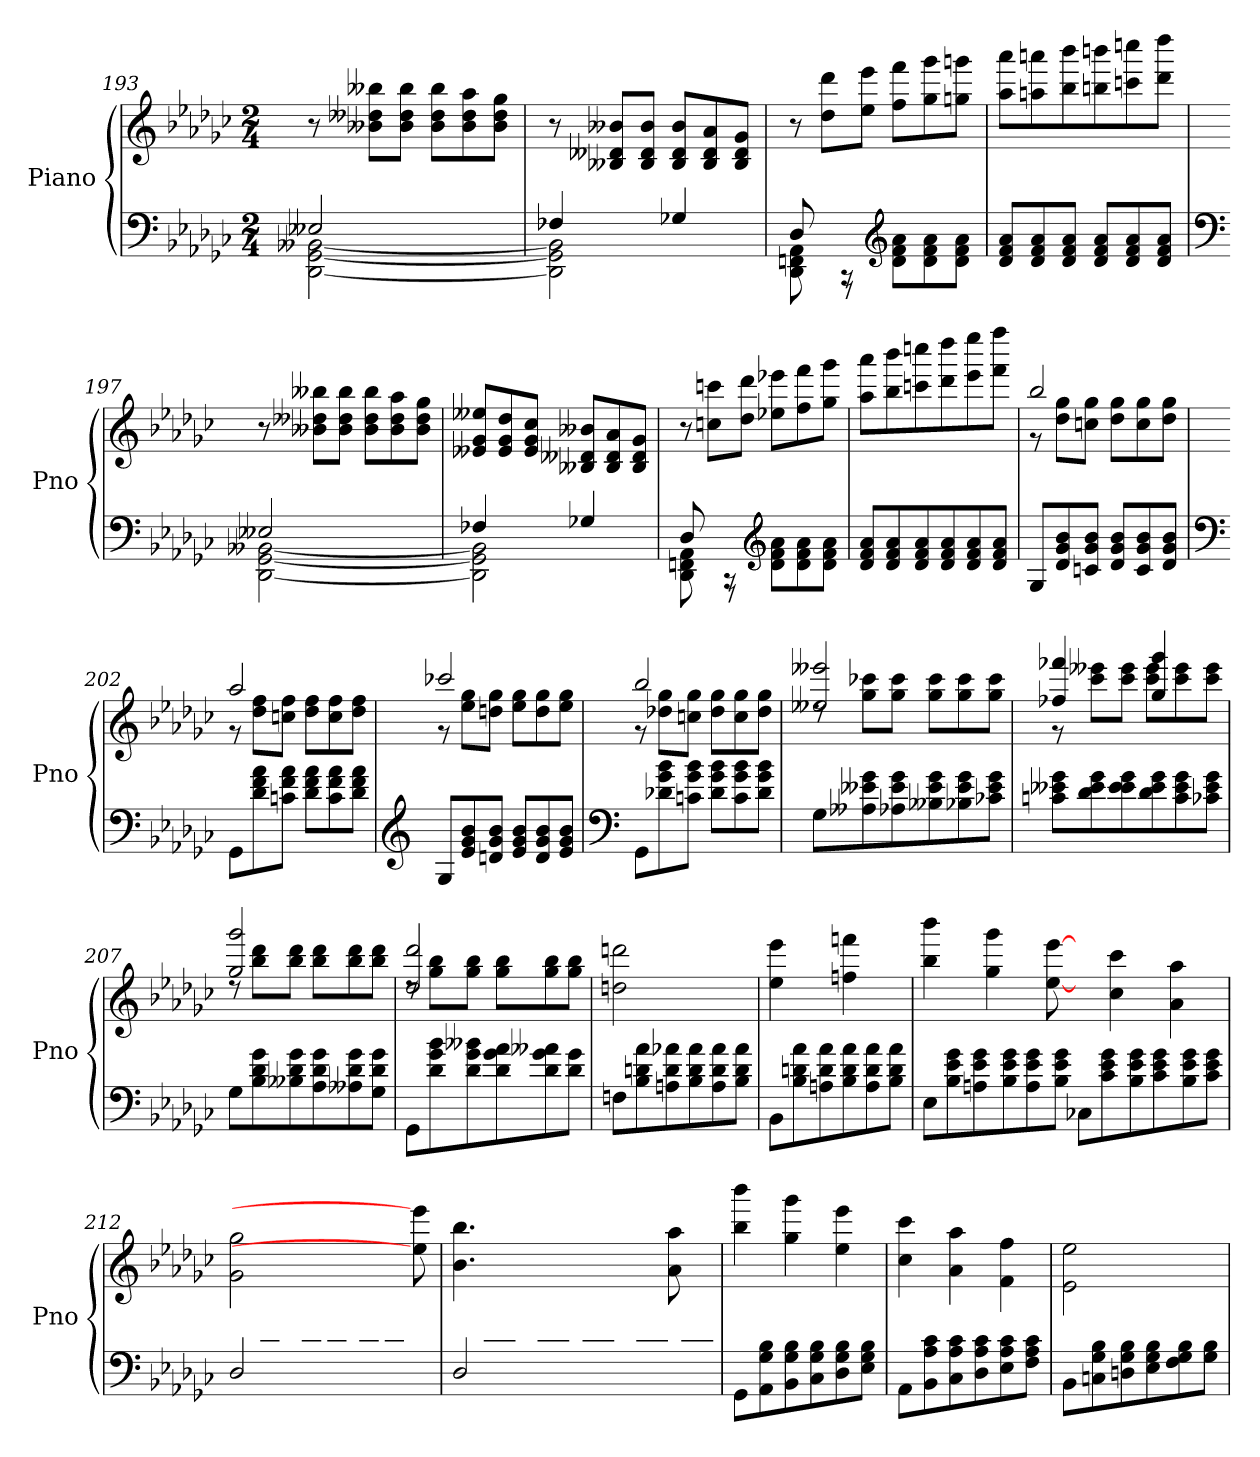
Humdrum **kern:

**kern	**kern
*part1	*part1
*staff2	*staff1
*I"Piano	*
*I'Pno	*
!!LO:LB:g=z
*clefF4	*clefG2
*k[b-e-a-d-g-c-]	*k[b-e-a-d-g-c-]
*M2/4	*M2/4
=193	=193
*^	*
*	*	*Xtuplet
2E--X/	[2DD-\ [2GG-\ [2BB--X\	12r
.	.	12b--X\ 12dd--X\ 12bb--X\L
.	.	12b--\ 12dd--\ 12bb--\J
.	.	12b--\ 12dd--\ 12bb--\L
.	.	12b--\ 12dd--\ 12aa-\
.	.	12b--\ 12dd--\ 12gg-\J
=194	=194	=194
4F-X/	2DD-\] 2GG-\] 2BB--\]	12r
.	.	12B--X/ 12d--X/ 12b--X/L
.	.	12B--/ 12d--/ 12b--/J
4G-X/	.	12B--/ 12d--/ 12b--/L
.	.	12B--/ 12d--/ 12a-/
.	.	12B--/ 12d--/ 12g-/J
=195	=195	=195
8D-/	8DD-\ 8FFn\ 8AA-\	12r
.	.	12dd-\ 12ddd-\L
8rAAA	8rCC	.
.	.	12ee-\ 12eee-\J
*clefG2	*	*
*Xtuplet	*	*
12d-\ 12f\ 12a-\L	4ryy	12ff\ 12fff\L
12d-\ 12f\ 12a-\	.	12gg-\ 12ggg-\
12d-\ 12f\ 12a-\J	.	12ggn\ 12gggn\J
*v	*v	*
=196	=196
12d-/ 12f/ 12a-/L	12aa-\ 12aaa-\L
12d-/ 12f/ 12a-/	12aan\ 12aaan\
12d-/ 12f/ 12a-/J	12bb-\ 12bbb-\
12d-/ 12f/ 12a-/L	12bbn\ 12bbbn\
12d-/ 12f/ 12a-/	12cccn\ 12ccccn\
12d-/ 12f/ 12a-/J	12ddd-\ 12dddd-\J
=197	=197
*clefF4	*
*^	*
2E--X/	[2DD-\ [2GG-\ [2BB--X\	12r
.	.	12b--X\ 12dd--X\ 12bb--X\L
.	.	12b--\ 12dd--\ 12bb--\J
.	.	12b--\ 12dd--\ 12bb--\L
.	.	12b--\ 12dd--\ 12aa-\
.	.	12b--\ 12dd--\ 12gg-\J
!!LO:LB:g=z
=198	=198	=198
4F-X/	2DD-\] 2GG-\] 2BB--\]	12e--X/ 12g-/ 12ee--X/L
.	.	12e--/ 12g-/ 12dd-/
.	.	12e--/ 12g-/ 12cc-/J
4G-X/	.	12B--X/ 12d--X/ 12b--X/L
.	.	12B--/ 12d--/ 12a-/
.	.	12B--/ 12d--/ 12g-/J
=199	=199	=199
8D-/	8DD-\ 8FFn\ 8AA-\	12r
.	.	12ccn\ 12cccn\L
8rAAA	8rCC	.
.	.	12dd-\ 12ddd-\J
*clefG2	*	*
12d-\ 12f\ 12a-\L	4ryy	12ee-X\ 12eee-X\L
12d-\ 12f\ 12a-\	.	12ff\ 12fff\
12d-\ 12f\ 12a-\J	.	12gg-\ 12ggg-\J
*v	*v	*
=200	=200
12d-/ 12f/ 12a-/L	12aa-\ 12aaa-\L
12d-/ 12f/ 12a-/	12bb-\ 12bbb-\
12d-/ 12f/ 12a-/	12cccn\ 12ccccn\
12d-/ 12f/ 12a-/	12ddd-\ 12dddd-\
12d-/ 12f/ 12a-/	12eee-\ 12eeee-\
12d-/ 12f/ 12a-/J	12fff\ 12ffff\J
=201	=201
*	*^
12G-/L	2bb-/	12r
12d-/ 12g-/ 12b-/	.	12dd-\ 12gg-\L
12cn/ 12g-/ 12b-/J	.	12ccn\ 12gg-\J
12d-/ 12g-/ 12b-/L	.	12dd-\ 12gg-\L
12c/ 12g-/ 12b-/	.	12cc\ 12gg-\
12d-/ 12g-/ 12b-/J	.	12dd-\ 12gg-\J
=202	=202	=202
*clefF4	*	*
12GG-\L	2aa-/	12r
12d-\ 12f\ 12a-\	.	12dd-\ 12ff\L
12cn\ 12f\ 12a-\J	.	12ccn\ 12ff\J
12d-\ 12f\ 12a-\L	.	12dd-\ 12ff\L
12c\ 12f\ 12a-\	.	12cc\ 12ff\
12d-\ 12f\ 12a-\J	.	12dd-\ 12ff\J
!!LO:LB:g=z	!!
=203	=203	=203
*clefG2	*	*
12G-/L	2ccc-X/	12r
12e-/ 12g-/ 12b-/	.	12ee-\ 12gg-\L
12dn/ 12g-/ 12b-/J	.	12ddn\ 12gg-\J
12e-/ 12g-/ 12b-/L	.	12ee-\ 12gg-\L
12d/ 12g-/ 12b-/	.	12dd\ 12gg-\
12e-/ 12g-/ 12b-/J	.	12ee-\ 12gg-\J
=204	=204	=204
*clefF4	*	*
12GG-\L	2bb-/	12r
12d-X\ 12g-\ 12b-\	.	12dd-X\ 12gg-\L
12cn\ 12g-\ 12b-\J	.	12ccn\ 12gg-\J
12d-\ 12g-\ 12b-\L	.	12dd-\ 12gg-\L
12c\ 12g-\ 12b-\	.	12cc\ 12gg-\
12d-\ 12g-\ 12b-\J	.	12dd-\ 12gg-\J
=205	=205	=205
12G-\L	2ee--X/ 2eee--X/	12rdd
12A--X\ 12e--X\ 12g-\	.	12gg-\ 12ccc-X\L
12A-X\ 12e--\ 12g-\	.	12gg-\ 12ccc-\J
12B--X\ 12e--\ 12g-\	.	12gg-\ 12ccc-\L
12B-X\ 12e--\ 12g-\	.	12gg-\ 12ccc-\
12c-X\ 12e--\ 12g-\J	.	12gg-\ 12ccc-\J
=206	=206	=206
12cn\ 12e--X\ 12g-\L	4ff-X/ 4fff-X/	12r
12d-\ 12e--\ 12g-\	.	12ccc-\ 12eee--X\L
12e--\ 12e--\ 12g-\	.	12ccc-\ 12eee--\J
12d-\ 12e--\ 12g-\	4gg-/ 4ggg-/	12ccc-\ 12eee--\L
12c\ 12e--\ 12g-\	.	12ccc-\ 12eee--\
12c-X\ 12e--\ 12g-\J	.	12ccc-\ 12eee--\J
=207	=207	=207
12G-\L	2gg-/ 2ggg-/	12rdd
12B-\ 12d-\ 12g-\	.	12bb-\ 12ddd-\L
12B--X\ 12d-\ 12g-\	.	12bb-\ 12ddd-\J
12A-\ 12d-\ 12g-\	.	12bb-\ 12ddd-\L
12A--X\ 12d-\ 12g-\	.	12bb-\ 12ddd-\
12G-\ 12d-\ 12g-\J	.	12bb-\ 12ddd-\J
!!LO:LB:g=z	!!
=208	=208	=208
12GG-\L	2dd-/ 2ddd-/	12rdd
12d-\ 12g-\ 12b-\	.	12gg-\ 12bb-\L
12d-\ 12g-\ 12b--X\	.	12gg-\ 12bb-\J
12d-\ 12g-\ 12a-\	.	12gg-\ 12bb-\L
12d-\ 12g-\ 12a--X\	.	12gg-\ 12bb-\
12d-\ 12g-\J	.	12gg-\ 12bb-\J
*	*v	*v
=209	=209
12Fn\L	2ddn\ 2dddn\
12B-\ 12dn\ 12a-\	.
12An\ 12d\ 12a-X\	.
12B-\ 12d\ 12a-\	.
12A\ 12d\ 12a-\	.
12B-\ 12d\ 12a-\J	.
=210	=210
12BB-\L	4ee-\ 4eee-\
12B-\ 12dn\ 12a-\	.
12An\ 12d\ 12a-\	.
12B-\ 12d\ 12a-\	4ffn\ 4fffn\
12A\ 12d\ 12a-\	.
12B-\ 12d\ 12a-\J	.
=211	=211
12E-\L	5bb-\ 5bbb-\
12B-\ 12e-\ 12g-\	.
12An\ 12e-\ 12g-\	.
.	5gg-\ 5ggg-\
12B-\ 12e-\ 12g-\	.
12A\ 12e-\ 12g-\	.
.	[10ee-\ [10eee-\
12B-\ 12e-\ 12g-\J	.
12C-X\L	10ryy
12c-\ 12e-\ 12g-\	.
.	5cc-\ 5ccc-\
12B-\ 12e-\ 12g-\	.
12c-\ 12e-\ 12g-\	.
.	5a-\ 5aa-\
12B-\ 12e-\ 12g-\	.
12c-\ 12e-\ 12g-\J	.
=212	=212
*^	*
2D-/	12D-\Lyy	2g-\ 2gg-\
.	12G-\ 12B-\ 12d-\	.
.	12G-\ 12B-\ 12cn\	.
.	12G-\ 12B-\ 12d-\	.
.	12G-\ 12B-\ 12c\	.
.	12G-\ 12B-\ 12d-\J	.
10ryy	10ryy	10ee-\] 10eee-\]
!!LO:PB:g=z
=213	=213	=213
2D-/	12D-\Lyy	4.b-\ 4.bb-\
.	12F\ 12c-\ 12d-\	.
.	12F\ 12c-X\ 12cn\	.
.	12F\ 12c-X\ 12d-\	.
.	12F\ 12c-X\ 12cn\	.
.	.	8a-\ 8aa-\
.	12F\ 12c-X\ 12d-\J	.
*v	*v	*
=214	=214
12GG-\L	6bb-\ 6bbb-\
12AA-\ 12G-\ 12B-\	.
12BB-\ 12G-\ 12B-\	6gg-\ 6ggg-\
12C-\ 12G-\ 12B-\	.
12D-\ 12G-\ 12B-\	6ee-\ 6eee-\
12E-\ 12G-\ 12B-\J	.
=215	=215
12AA-\L	6cc-\ 6ccc-\
12BB-\ 12A-\ 12c-\	.
12C-\ 12A-\ 12c-\	6a-\ 6aa-\
12D-\ 12A-\ 12c-\	.
12E-\ 12A-\ 12c-\	6f\ 6ff\
12F\ 12A-\ 12c-\J	.
=216	=216
12BB-\L	2e-\ 2ee-\
12Cn\ 12G-\ 12B-\	.
12Dn\ 12G-\ 12B-\	.
12E-\ 12G-\ 12B-\	.
12F\ 12G-\ 12B-\	.
12G-\ 12B-\J	.
=	=
*-	*-
